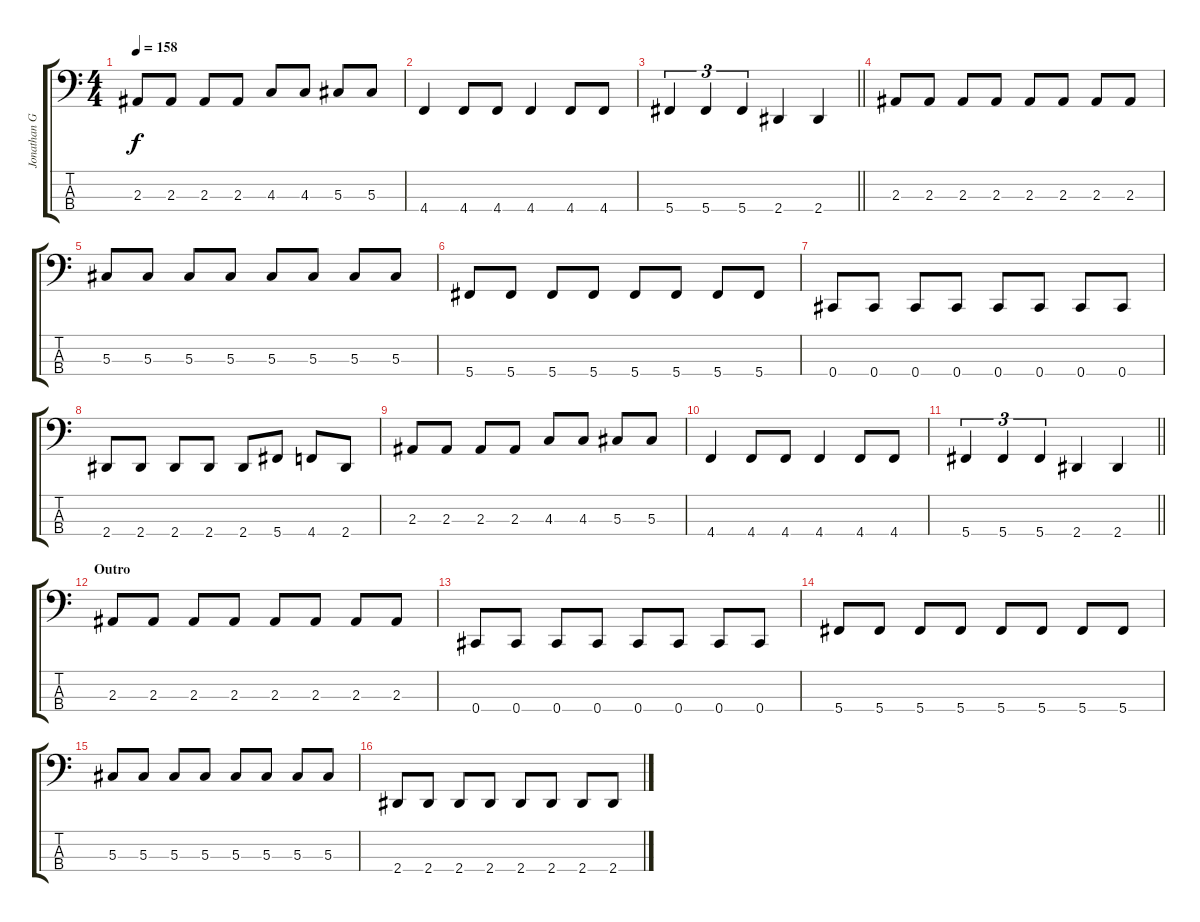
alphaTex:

\track ("Jonathan Gallant (Bass Guitar)" "Jonathan G") {instrument electricbassfinger}
\staff {score tabs}
\tuning (Gb2 Db2 Ab1 Db1) {hide}
\ts (4 4)
\tempo 158
\clef f4
\ks c
2.3.8{dy f} 2.3.8 2.3.8 2.3.8 4.3.8 4.3.8 5.3.8 5.3.8 |
4.4.4 4.4.8 4.4.8 4.4.4 4.4.8 4.4.8 |
\barLineRight lightlight
5.4.4{tu (3 2)} 5.4.4{tu (3 2)} 5.4.4{tu (3 2)} 2.4.4 2.4.4 |
2.3.8 2.3.8 2.3.8 2.3.8 2.3.8 2.3.8 2.3.8 2.3.8 |
5.3.8 5.3.8 5.3.8 5.3.8 5.3.8 5.3.8 5.3.8 5.3.8 |
5.4.8 5.4.8 5.4.8 5.4.8 5.4.8 5.4.8 5.4.8 5.4.8 |
0.4.8 0.4.8 0.4.8 0.4.8 0.4.8 0.4.8 0.4.8 0.4.8 |
2.4.8 2.4.8 2.4.8 2.4.8 2.4.8 5.4.8 4.4.8 2.4.8 |
2.3.8 2.3.8 2.3.8 2.3.8 4.3.8 4.3.8 5.3.8 5.3.8 |
4.4.4 4.4.8 4.4.8 4.4.4 4.4.8 4.4.8 |
\barLineRight lightlight
5.4.4{tu (3 2)} 5.4.4{tu (3 2)} 5.4.4{tu (3 2)} 2.4.4 2.4.4 |
\section ("" "Outro")
2.3.8 2.3.8 2.3.8 2.3.8 2.3.8 2.3.8 2.3.8 2.3.8 |
0.4.8 0.4.8 0.4.8 0.4.8 0.4.8 0.4.8 0.4.8 0.4.8 |
5.4.8 5.4.8 5.4.8 5.4.8 5.4.8 5.4.8 5.4.8 5.4.8 |
5.3.8 5.3.8 5.3.8 5.3.8 5.3.8 5.3.8 5.3.8 5.3.8 |
2.4.8 2.4.8 2.4.8 2.4.8 2.4.8 2.4.8 2.4.8 2.4.8
